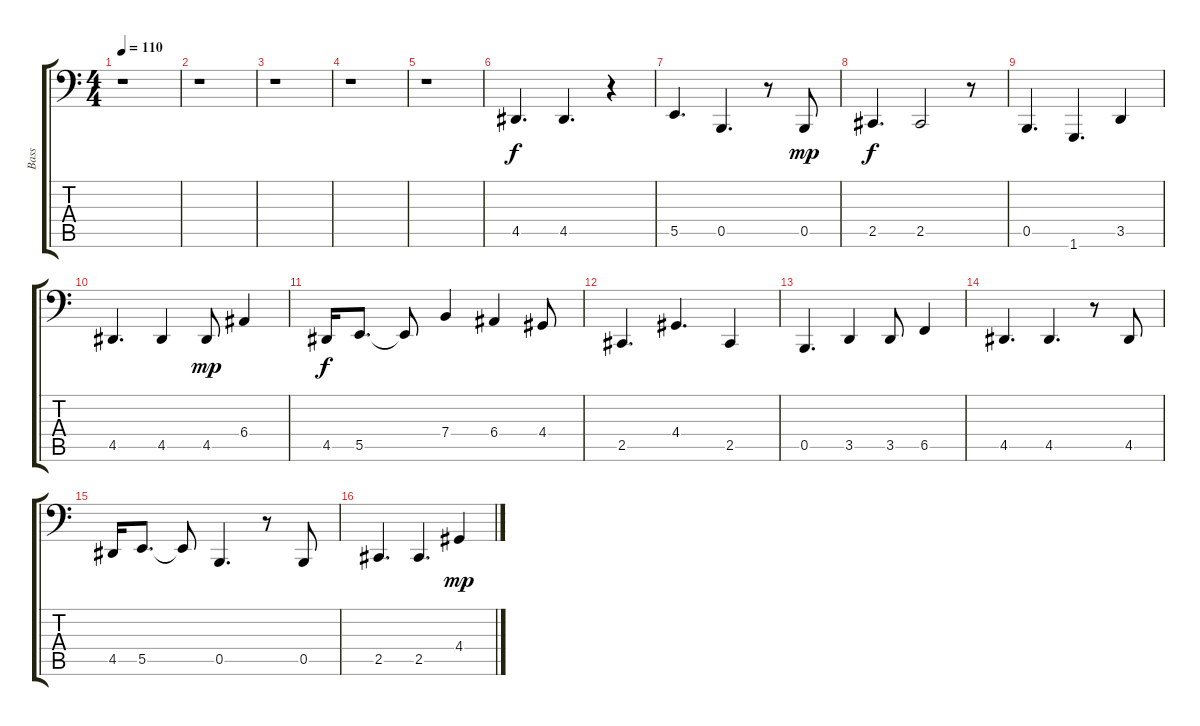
\track ("Bass" "Bass") {instrument electricbasspick}
\staff {score tabs}
\tuning (G2 D2 A1 E1 B0 Gb0) {hide}
\ts (4 4)
\tempo 110
\clef f4
\ks c
r.1{dy ff} |
r.1 |
r.1 |
r.1 |
r.1 |
4.5.4{d dy f volume 6 instrument electricbassfinger} 4.5.4{d} r.4 |
5.5.4{d} 0.5.4{d} r.8 0.5.8{dy mp} |
2.5.4{d dy f} 2.5.2 r.8 |
0.5.4{d} 1.6.4{d} 3.5.4 |
4.5.4{d} 4.5.4 4.5.8{dy mp} 6.4.4 |
4.5.16{dy f} 5.5.8{d} 5.5{t}.8 7.4.4 6.4.4 4.4.8 |
2.5.4{d} 4.4.4{d} 2.5.4 |
0.5.4{d} 3.5.4 3.5.8 6.5.4 |
4.5.4{d} 4.5.4{d} r.8 4.5.8 |
4.5.16 5.5.8{d} 5.5{t}.8 0.5.4{d} r.8 0.5.8 |
2.5.4{d} 2.5.4{d} 4.4.4{dy mp}
